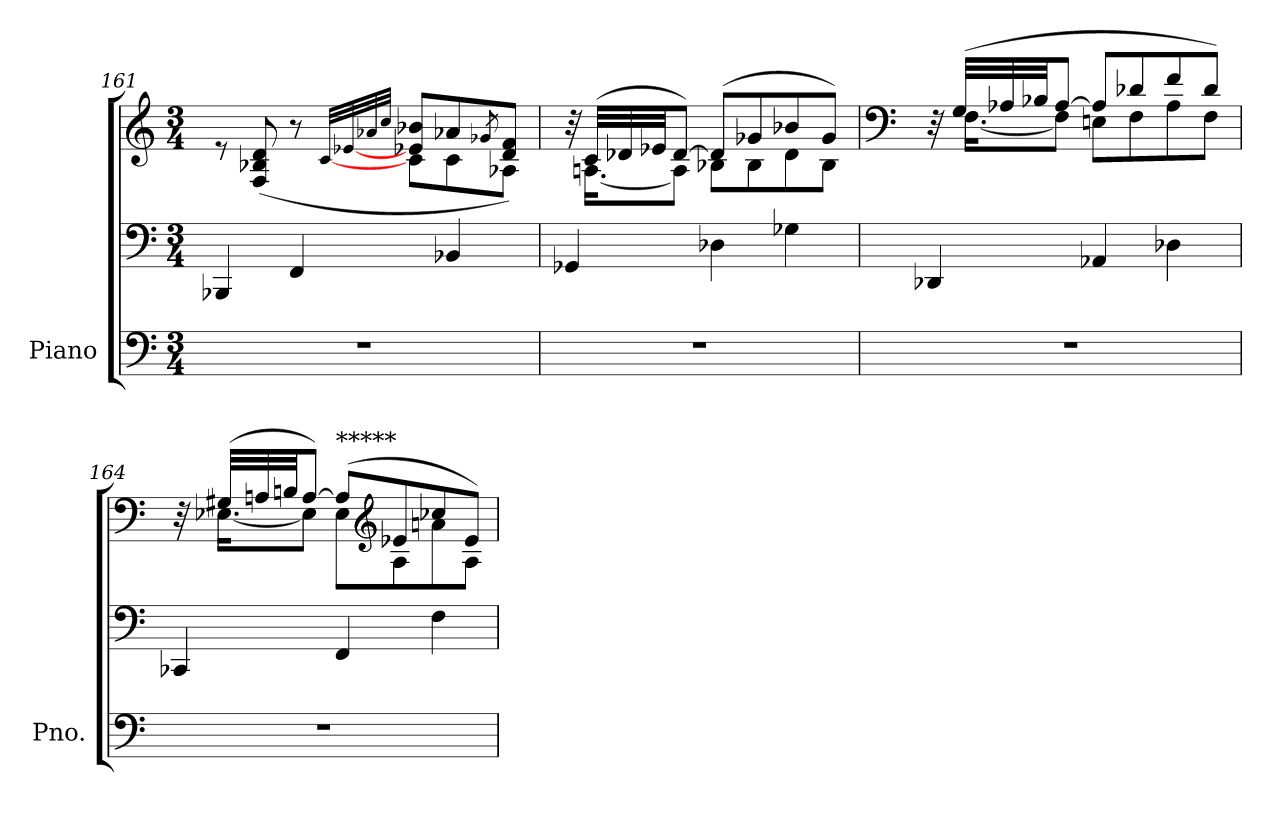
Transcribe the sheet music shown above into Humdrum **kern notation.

**kern	**kern	**kern
*part1	*part1	*part1
*staff3	*staff2	*staff1
*I"Piano	*	*
*I'Pno.	*	*
!!LO:LB:g=z
*clefF4	*clefF4	*clefG2
*k[]	*k[]	*k[]
*M3/4	*M3/4	*M3/4
=161	=161	=161
*	*	*^
2.r	4BBB-X/	8re	4ryy
.	.	(8F/ 8B-X/ 8d/	.
.	4FF/	8r	8ryy
.	.	[32qc/LLL	.
.	.	[32qe-X/	.
.	.	32qa-X/	.
.	.	32qcc/JJJ	.
.	.	8e-/ 8b-X/L	8c\L
.	4BB-X/	8a-/	8c\
.	.	8qg-X/	.
.	.	8d/ 8f/J)	8A-X\J
=162	=162	=162	=162
2.r	4GG-X/	32r	32ryy
.	.	(32c/LLL	[16.An\KL
.	.	32d-X/	.
.	.	32e-X/JJ	.
.	.	[8d-/J)	8A\J]
.	4D-X\	(8d-/L]	8B-X\L
.	.	8g-X/	8B-\
.	4G-X\	8b-X/	8d-\
.	.	8g-/J)	8B-\J
=163	=163	=163	=163
*	*	*clefF4	*
2.r	4DD-X/	32r	32ryy
.	.	(32G/LLL	[16.F\KL
.	.	32A-X/	.
.	.	32B-X/JJ	.
.	.	[8A-/J	8F\J]
.	4AA-X/	8A-/L]	8En\L
.	.	8d-X/	8F\
.	4D-X\	8f/	8A-\
.	.	8d-/J)	8F\J
=164	=164	=164	=164
2.r	4CC-X/	32r	32ryy
.	.	(32G#X/LLL	[16.E-X\KL
.	.	32An/	.
.	.	32Bn/JJ	.
.	.	[8A/J)	8E-\J]
!	!	!LO:TX:a:t=*****	!
.	4FF/	(8A/L]	8E-\L
*	*	*clefG2	*
.	.	8e-X/	8A\
.	4F\	8cc-X/	8an\
.	.	8e-/J)	8A\J
*	*	*v	*v
=	=	=
*-	*-	*-
